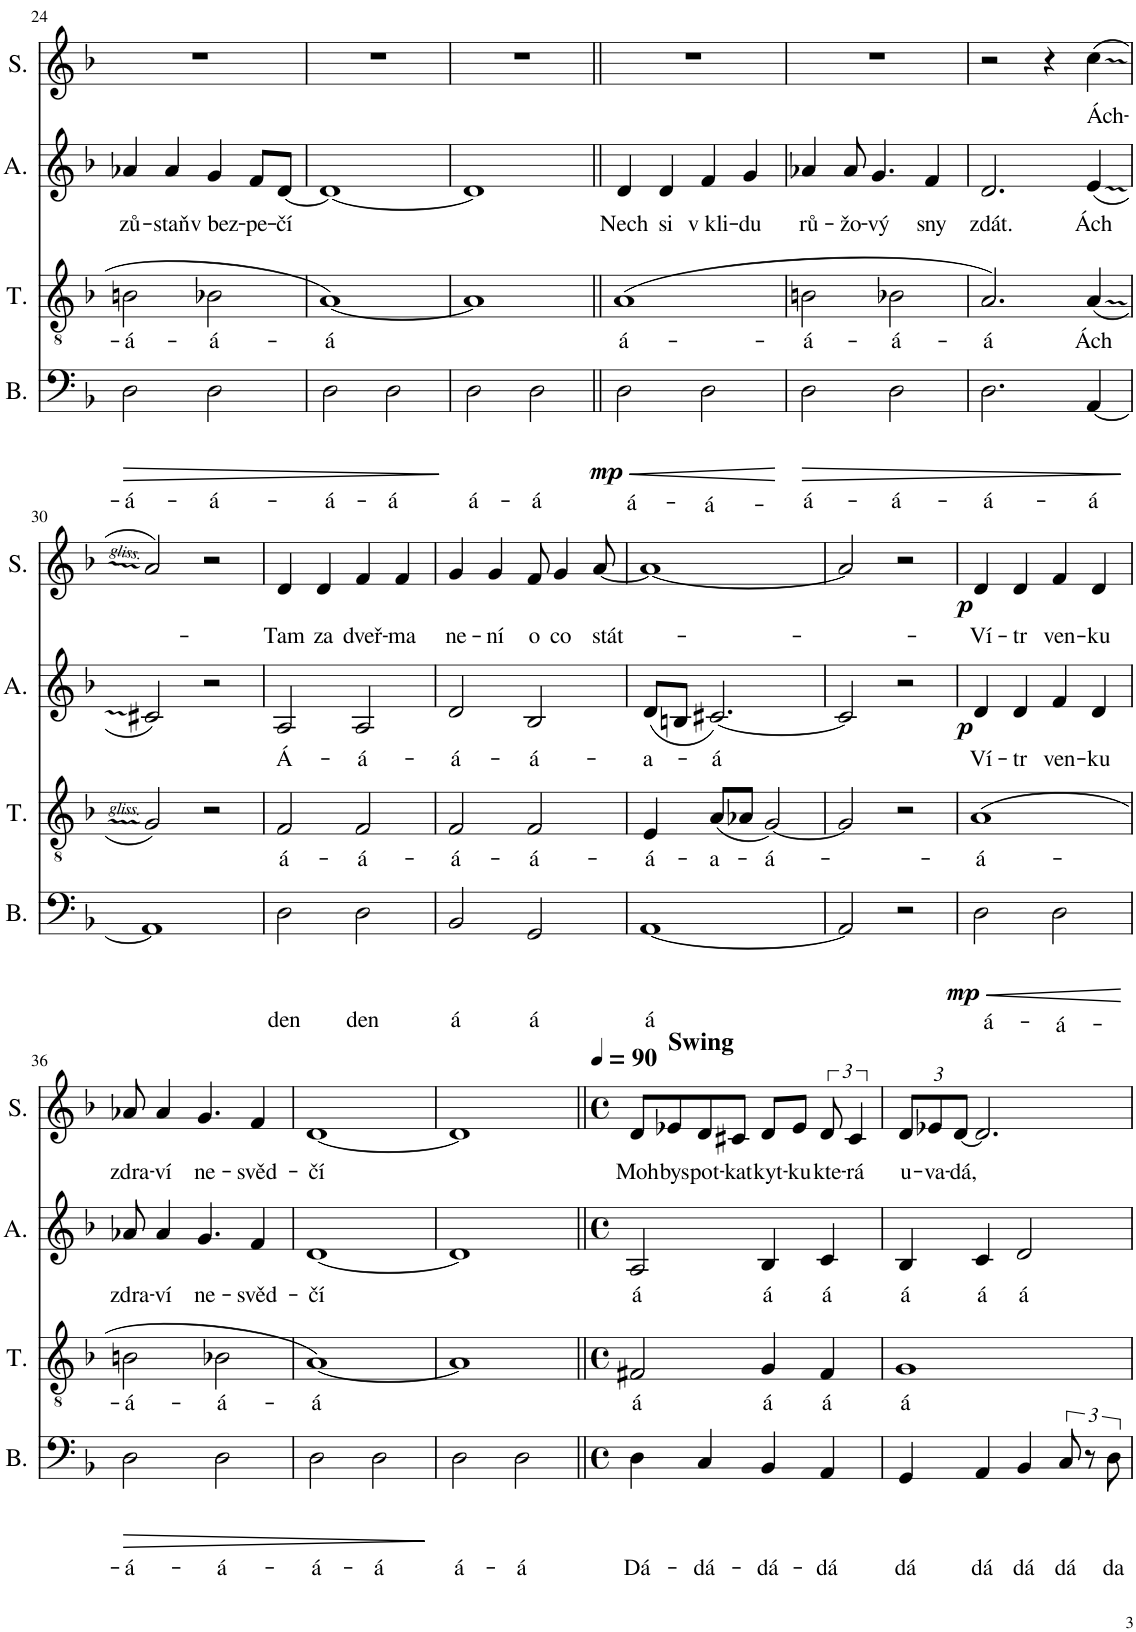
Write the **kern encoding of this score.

**kern	**text	**dynam	**kern	**text	**kern	**text	**dynam	**kern	**text	**dynam
*part4	*part4	*part4	*part3	*part3	*part2	*part2	*part2	*part1	*part1	*part1
*staff4	*staff4	*staff4	*staff3	*staff3	*staff2	*staff2	*staff2	*staff1	*staff1	*staff1
*I"Bass	*	*	*I"Tenor	*	*I"Alt	*	*	*I"Soprano	*	*
*I'B.	*	*	*I'T.	*	*I'A.	*	*	*I'S.	*	*
!!LO:PB:g=z
*clefF4	*	*	*clefGv2	*	*clefG2	*	*	*clefG2	*	*
*k[b-]	*	*	*k[b-]	*	*k[b-]	*	*	*k[b-]	*	*
*M2/2	*	*	*M2/2	*	*M2/2	*	*	*M2/2	*	*
*met(c|)	*	*	*met(c|)	*	*met(c|)	*	*	*met(c|)	*	*
=24	=24	=24	=24	=24	=24	=24	=24	=24	=24	=24
!	!LO:LY:b	!LO:HP:b	!	!LO:LY:b	!	!LO:LY:b	!	!	!	!
2D\	-á-	>	2Bn\	-á-	4a-X/	zů-	.	1r	.	.
!	!	!	!	!	!	!LO:LY:b	!	!	!	!
.	.	.	.	.	4a-/	-staň	.	.	.	.
!	!LO:LY:b	!	!	!LO:LY:b	!	!LO:LY:b	!	!	!	!
2D\	-á-	.	2B-X\	-á-	4g/	v bez-	.	.	.	.
!	!	!	!	!	!	!LO:LY:b	!	!	!	!
.	.	.	.	.	8f/L	-pe-	.	.	.	.
!	!	!	!	!	!	!LO:LY:b	!	!	!	!
.	.	.	.	.	[8d/J	-čí	.	.	.	.
=25	=25	=25	=25	=25	=25	=25	=25	=25	=25	=25
!	!LO:LY:b	!	!	!LO:LY:b	!	!	!	!	!	!
2D\	-á-	.	[1A	-á	1d_	.	.	1r	.	.
!	!LO:LY:b	!	!	!	!	!	!	!	!	!
2D\	-á	.	.	.	.	.	.	.	.	.
.	.	]	.	.	.	.	.	.	.	.
=26	=26	=26	=26	=26	=26	=26	=26	=26	=26	=26
!	!LO:LY:b	!	!	!	!	!	!	!	!	!
2D\	-á-	.	1A]	.	1d]	.	.	1r	.	.
!	!LO:LY:b	!	!	!	!	!	!	!	!	!
2D\	-á	.	.	.	.	.	.	.	.	.
=27||	=27||	=27||	=27||	=27||	=27||	=27||	=27||	=27||	=27||	=27||
!	!LO:LY:b	!LO:HP:b	!	!LO:LY:b	!	!LO:LY:b	!	!	!	!
!	!	!LO:DY:n=1:b	!	!	!	!	!	!	!	!
2D\	á-	< mp	(1A	á-	4d/	Nech	.	1r	.	.
!	!	!	!	!	!	!LO:LY:b	!	!	!	!
.	.	.	.	.	4d/	si	.	.	.	.
!	!LO:LY:b	!	!	!	!	!LO:LY:b	!	!	!	!
2D\	-á-	.	.	.	4f/	v kli-	.	.	.	.
!	!	!	!	!	!	!LO:LY:b	!	!	!	!
.	.	.	.	.	4g/	-du	.	.	.	.
.	.	[	.	.	.	.	.	.	.	.
=28	=28	=28	=28	=28	=28	=28	=28	=28	=28	=28
!	!LO:LY:b	!LO:HP:b	!	!LO:LY:b	!	!LO:LY:b	!	!	!	!
2D\	-á-	>	2Bn\	-á-	4a-X/	rů-	.	1r	.	.
!	!	!	!	!	!	!LO:LY:b	!	!	!	!
.	.	.	.	.	8a-/	-žo-	.	.	.	.
!	!	!	!	!	!	!LO:LY:b	!	!	!	!
.	.	.	.	.	4.g/	-vý	.	.	.	.
!	!LO:LY:b	!	!	!LO:LY:b	!	!	!	!	!	!
2D\	-á-	.	2B-X\	-á-	.	.	.	.	.	.
!	!	!	!	!	!	!LO:LY:b	!	!	!	!
.	.	.	.	.	4f/	sny	.	.	.	.
=29	=29	=29	=29	=29	=29	=29	=29	=29	=29	=29
!	!LO:LY:b	!	!	!LO:LY:b	!	!LO:LY:b	!	!	!	!
2.D\	-á-	.	2.A/)	-á	2.d/	zdát.	.	2r	.	.
.	.	.	.	.	.	.	.	4r	.	.
!	!LO:LY:b	!	!	!LO:LY:b	!	!LO:LY:b	!	!	!LO:LY:b	!
[4AA/	-á	.	(4A/	Ách	(4e/	Ách	.	(4cc\	Ách-	.
.	.	]	.	.	.	.	.	.	.	.
!!LO:LB:g=z
=30	=30	=30	=30	=30	=30	=30	=30	=30	=30	=30
1AA]	.	.	2G/)	.	2c#X/)	.	.	2a/)	.	.
.	.	.	2r	.	2r	.	.	2r	.	.
=31	=31	=31	=31	=31	=31	=31	=31	=31	=31	=31
!	!LO:LY:b	!	!	!LO:LY:b	!	!LO:LY:b	!	!	!LO:LY:b	!
2D\	den	.	2F/	á-	2A/	Á-	.	4d/	Tam	.
!	!	!	!	!	!	!	!	!	!LO:LY:b	!
.	.	.	.	.	.	.	.	4d/	za	.
!	!LO:LY:b	!	!	!LO:LY:b	!	!LO:LY:b	!	!	!LO:LY:b	!
2D\	den	.	2F/	-á-	2A/	-á-	.	4f/	dveř-	.
!	!	!	!	!	!	!	!	!	!LO:LY:b	!
.	.	.	.	.	.	.	.	4f/	-ma	.
=32	=32	=32	=32	=32	=32	=32	=32	=32	=32	=32
!	!LO:LY:b	!	!	!LO:LY:b	!	!LO:LY:b	!	!	!LO:LY:b	!
2BB-/	á	.	2F/	-á-	2d/	-á-	.	4g/	ne-	.
!	!	!	!	!	!	!	!	!	!LO:LY:b	!
.	.	.	.	.	.	.	.	4g/	-ní	.
!	!LO:LY:b	!	!	!LO:LY:b	!	!LO:LY:b	!	!	!LO:LY:b	!
2GG/	á	.	2F/	-á-	2B-/	-á-	.	8f/	o	.
!	!	!	!	!	!	!	!	!	!LO:LY:b	!
.	.	.	.	.	.	.	.	4g/	co	.
!	!	!	!	!	!	!	!	!	!LO:LY:b	!
.	.	.	.	.	.	.	.	[8a/	stát-	.
=33	=33	=33	=33	=33	=33	=33	=33	=33	=33	=33
!	!LO:LY:b	!	!	!LO:LY:b	!	!LO:LY:b	!	!	!	!
[1AA	á	.	4E/	-á-	(8d/L	-a-	.	1a_	.	.
.	.	.	.	.	8Bn/J	.	.	.	.	.
!	!	!	!	!LO:LY:b	!	!LO:LY:b	!	!	!	!
.	.	.	(8A/L	-a-	[2.c#X/)	-á	.	.	.	.
.	.	.	8A-X/J	.	.	.	.	.	.	.
!	!	!	!	!LO:LY:b	!	!	!	!	!	!
.	.	.	[2G/)	-á-	.	.	.	.	.	.
=34	=34	=34	=34	=34	=34	=34	=34	=34	=34	=34
2AA/]	.	.	2G/]	.	2c#/]	.	.	2a/]	.	.
2r	.	.	2r	.	2r	.	.	2r	.	.
=35	=35	=35	=35	=35	=35	=35	=35	=35	=35	=35
!	!LO:LY:b	!LO:HP:b	!	!LO:LY:b	!	!LO:LY:b	!	!	!LO:LY:b	!
!	!	!LO:DY:n=1:b	!	!	!	!	!LO:DY:b	!	!	!LO:DY:b
2D\	á-	< mp	(1A	á-	4d/	Ví-	p	4d/	Ví-	p
!	!	!	!	!	!	!LO:LY:b	!	!	!LO:LY:b	!
.	.	.	.	.	4d/	-tr	.	4d/	-tr	.
!	!LO:LY:b	!	!	!	!	!LO:LY:b	!	!	!LO:LY:b	!
2D\	-á-	.	.	.	4f/	ven-	.	4f/	ven-	.
!	!	!	!	!	!	!LO:LY:b	!	!	!LO:LY:b	!
.	.	.	.	.	4d/	-ku	.	4d/	-ku	.
.	.	[	.	.	.	.	.	.	.	.
!!LO:LB:g=z
=36	=36	=36	=36	=36	=36	=36	=36	=36	=36	=36
!	!LO:LY:b	!LO:HP:b	!	!LO:LY:b	!	!LO:LY:b	!	!	!LO:LY:b	!
2D\	-á-	>	2Bn\	-á-	8a-X/	zdra-	.	8a-X/	zdra-	.
!	!	!	!	!	!	!LO:LY:b	!	!	!LO:LY:b	!
.	.	.	.	.	4a-/	-ví	.	4a-/	-ví	.
!	!	!	!	!	!	!LO:LY:b	!	!	!LO:LY:b	!
.	.	.	.	.	4.g/	ne-	.	4.g/	ne-	.
!	!LO:LY:b	!	!	!LO:LY:b	!	!	!	!	!	!
2D\	-á-	.	2B-X\	-á-	.	.	.	.	.	.
!	!	!	!	!	!	!LO:LY:b	!	!	!LO:LY:b	!
.	.	.	.	.	4f/	-svěd-	.	4f/	-svěd-	.
=37	=37	=37	=37	=37	=37	=37	=37	=37	=37	=37
!	!LO:LY:b	!	!	!LO:LY:b	!	!LO:LY:b	!	!	!LO:LY:b	!
2D\	-á-	.	[1A)	-á	[1d	-čí	.	[1d	-čí	.
!	!LO:LY:b	!	!	!	!	!	!	!	!	!
2D\	-á	.	.	.	.	.	.	.	.	.
.	.	]	.	.	.	.	.	.	.	.
=38	=38	=38	=38	=38	=38	=38	=38	=38	=38	=38
!	!LO:LY:b	!	!	!	!	!	!	!	!	!
2D\	-á-	.	1A]	.	1d]	.	.	1d]	.	.
!	!LO:LY:b	!	!	!	!	!	!	!	!	!
2D\	-á	.	.	.	.	.	.	.	.	.
=39||	=39||	=39||	=39||	=39||	=39||	=39||	=39||	=39||	=39||	=39||
*M4/4	*	*	*M4/4	*	*M4/4	*	*	*M4/4	*	*
*met(c)	*	*	*met(c)	*	*met(c)	*	*	*met(c)	*	*
*	*	*	*	*	*	*	*	*MM90	*	*
!	!	!	!	!	!	!	!	!LO:TX:a:B:t=Swing	!	!
!	!LO:LY:b	!	!	!LO:LY:b	!	!LO:LY:b	!	!	!LO:LY:b	!
4D\	Dá-	.	2F#X/	á	2A/	á	.	8d/L	Moh	.
!	!	!	!	!	!	!	!	!	!LO:LY:b	!
.	.	.	.	.	.	.	.	8e-X/	bys	.
!	!LO:LY:b	!	!	!	!	!	!	!	!LO:LY:b	!
4C/	-dá-	.	.	.	.	.	.	8d/	pot-	.
!	!	!	!	!	!	!	!	!	!LO:LY:b	!
.	.	.	.	.	.	.	.	8c#X/J	-kat	.
!	!LO:LY:b	!	!	!LO:LY:b	!	!LO:LY:b	!	!	!LO:LY:b	!
4BB-/	-dá-	.	4G/	á	4B-/	á	.	8d/L	kyt-	.
!	!	!	!	!	!	!	!	!	!LO:LY:b	!
.	.	.	.	.	.	.	.	8e-/J	-ku	.
!	!LO:LY:b	!	!	!LO:LY:b	!	!LO:LY:b	!	!	!LO:LY:b	!
4AA/	-dá	.	4F#/	á	4c/	á	.	12d/	kte-	.
!	!	!	!	!	!	!	!	!	!LO:LY:b	!
.	.	.	.	.	.	.	.	6c#/	-rá	.
=40	=40	=40	=40	=40	=40	=40	=40	=40	=40	=40
!	!LO:LY:b	!	!	!LO:LY:b	!	!LO:LY:b	!	!	!	!
*	*	*	*	*	*	*	*	*Xbrackettup	*	*
!	!	!	!	!	!	!	!	!	!LO:LY:b	!
4GG/	dá	.	1G	á	4B-/	á	.	12d/L	u-	.
!	!	!	!	!	!	!	!	!	!LO:LY:b	!
.	.	.	.	.	.	.	.	12e-X/	-va-	.
!	!	!	!	!	!	!	!	!	!LO:LY:b	!
.	.	.	.	.	.	.	.	[12d/J	-dá,	.
!	!LO:LY:b	!	!	!	!	!LO:LY:b	!	!	!	!
4AA/	dá	.	.	.	4c/	á	.	2.d/]	.	.
!	!LO:LY:b	!	!	!	!	!LO:LY:b	!	!	!	!
4BB-/	dá	.	.	.	2d/	á	.	.	.	.
!	!LO:LY:b	!	!	!	!	!	!	!	!	!
12C/	dá	.	.	.	.	.	.	.	.	.
12r	.	.	.	.	.	.	.	.	.	.
!	!LO:LY:b	!	!	!	!	!	!	!	!	!
12D\	da	.	.	.	.	.	.	.	.	.
=	=	=	=	=	=	=	=	=	=	=
*-	*-	*-	*-	*-	*-	*-	*-	*-	*-	*-
